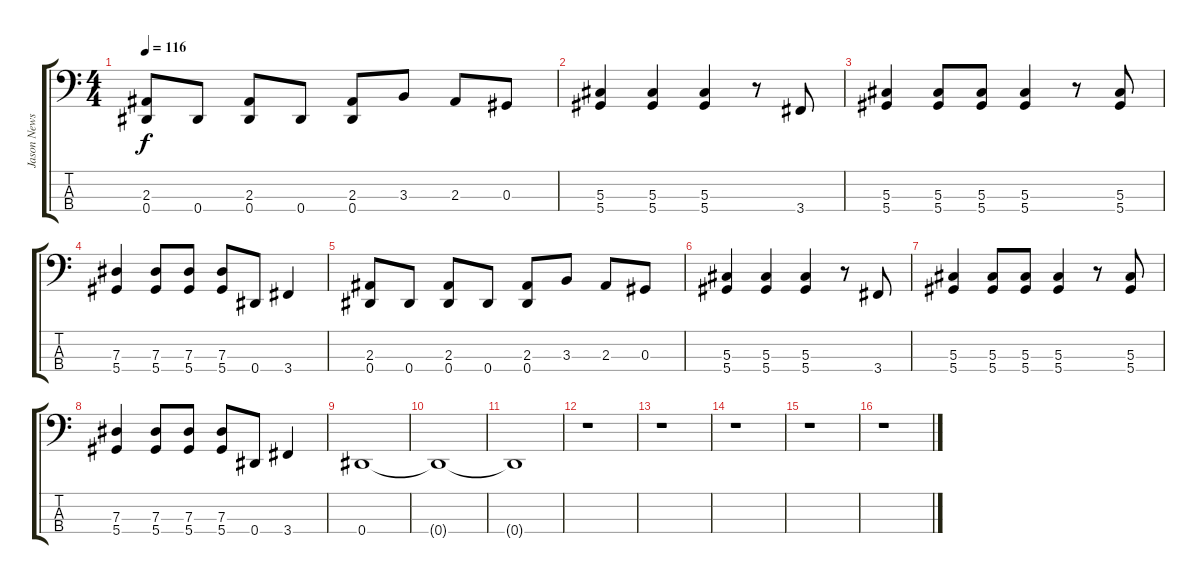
\track ("Jason Newsted" "Jason News") {instrument electricbasspick}
\staff {score tabs}
\tuning (Gb2 Db2 Ab1 Eb1) {hide}
\ts (4 4)
\tempo 116
\clef f4
\ks c
(2.3 0.4).8{dy f} 0.4.8 (2.3 0.4).8 0.4.8 (2.3 0.4).8 3.3.8 2.3.8 0.3.8 |
(5.3 5.4).4 (5.3 5.4).4 (5.3 5.4).4 r.8 3.4.8 |
(5.3 5.4).4 (5.3 5.4).8 (5.3 5.4).8 (5.3 5.4).4 r.8 (5.3 5.4).8 |
(7.3 5.4).4 (7.3 5.4).8 (7.3 5.4).8 (7.3 5.4).8 0.4.8 3.4.4 |
(2.3 0.4).8 0.4.8 (2.3 0.4).8 0.4.8 (2.3 0.4).8 3.3.8 2.3.8 0.3.8 |
(5.3 5.4).4 (5.3 5.4).4 (5.3 5.4).4 r.8 3.4.8 |
(5.3 5.4).4 (5.3 5.4).8 (5.3 5.4).8 (5.3 5.4).4 r.8 (5.3 5.4).8 |
(7.3 5.4).4 (7.3 5.4).8 (7.3 5.4).8 (7.3 5.4).8 0.4.8 3.4.4 |
0.4.1 |
0.4{t}.1 |
0.4{t}.1 |
r.1 |
r.1 |
r.1 |
r.1 |
r.1
